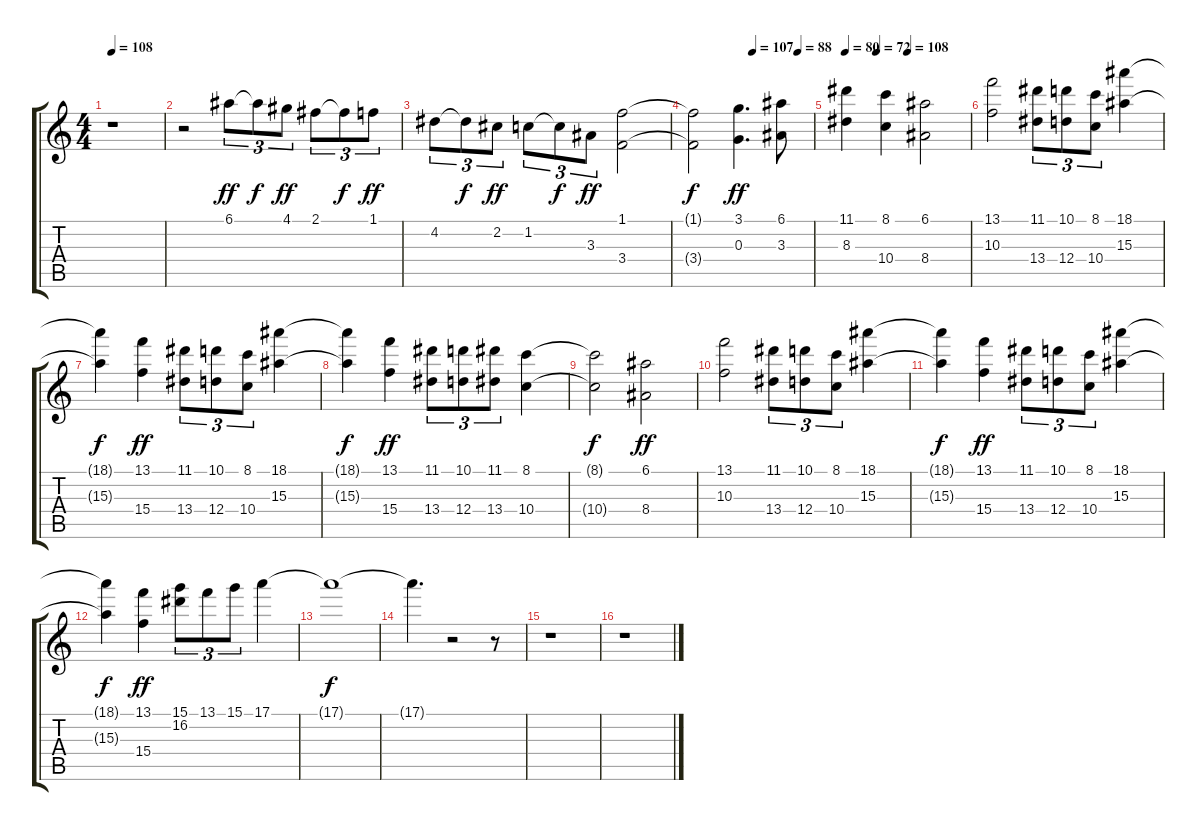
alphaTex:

\track "" {instrument overdrivenguitar}
\staff {score tabs}
\tuning (E4 B3 G3 D3 A2 E2) {hide}
\ts (4 4)
\tempo 108
\clef g2
\ks c
r.1{dy f} |
r.2 6.1.8{tu (3 2) dy ff} 6.1{t}.8{tu (3 2) dy f} 4.1.8{tu (3 2) dy ff} 2.1.8{tu (3 2)} 2.1{t}.8{tu (3 2) dy f} 1.1.8{tu (3 2) dy ff} |
4.2.8{tu (3 2)} 4.2{t}.8{tu (3 2) dy f} 2.2.8{tu (3 2) dy ff} 1.2.8{tu (3 2)} 1.2{t}.8{tu (3 2) dy f} 3.3.8{tu (3 2) dy ff} (1.1 3.4).2 |
\tempo (107 0.5)
\tempo (88 0.875)
(1.1{t} 3.4{t}).2{dy f} (3.1 0.3).4{d dy ff} (6.1 3.3).8 |
\tempo 80
\tempo (72 0.25)
\tempo (108 0.5)
(11.1 8.3).4 (8.1 10.4).4 (6.1 8.4).2 |
(13.1 10.3).2 (11.1 13.4).8{tu (3 2)} (10.1 12.4).8{tu (3 2)} (8.1 10.4).8{tu (3 2)} (18.1 15.3).4 |
(18.1{t} 15.3{t}).4{dy f} (13.1 15.4).4{dy ff} (11.1 13.4).8{tu (3 2)} (10.1 12.4).8{tu (3 2)} (8.1 10.4).8{tu (3 2)} (18.1 15.3).4 |
(18.1{t} 15.3{t}).4{dy f} (13.1 15.4).4{dy ff} (11.1 13.4).8{tu (3 2)} (10.1 12.4).8{tu (3 2)} (11.1 13.4).8{tu (3 2)} (8.1 10.4).4 |
(8.1{t} 10.4{t}).2{dy f} (6.1 8.4).2{dy ff} |
(13.1 10.3).2 (11.1 13.4).8{tu (3 2)} (10.1 12.4).8{tu (3 2)} (8.1 10.4).8{tu (3 2)} (18.1 15.3).4 |
(18.1{t} 15.3{t}).4{dy f} (13.1 15.4).4{dy ff} (11.1 13.4).8{tu (3 2)} (10.1 12.4).8{tu (3 2)} (8.1 10.4).8{tu (3 2)} (18.1 15.3).4 |
(18.1{t} 15.3{t}).4{dy f} (13.1 15.4).4{dy ff} (15.1 16.2).8{tu (3 2)} 13.1.8{tu (3 2)} 15.1.8{tu (3 2)} 17.1.4 |
17.1{t}.1{dy f} |
17.1{t}.4{d} r.2 r.8 |
r.1 |
r.1
